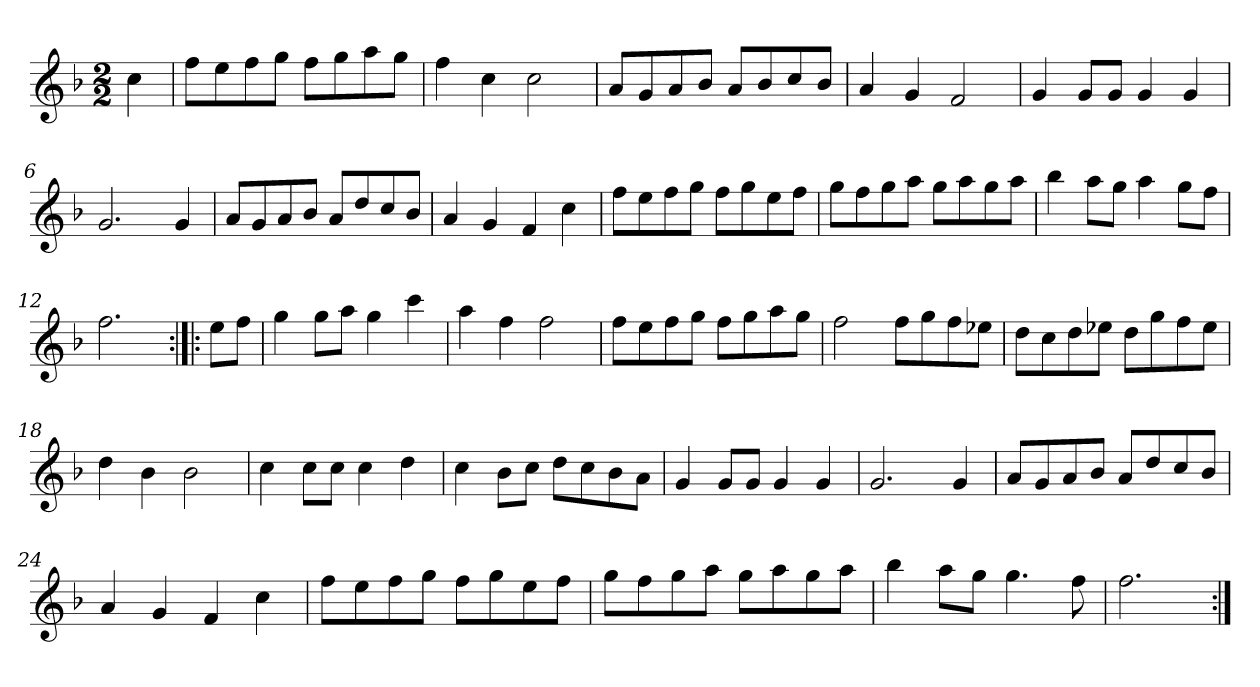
**kern
*part1
*staff1
*clefG2
*k[b-]
*F:
*M2/2
*MM120
=
4cc
=1
8ff\L
8ee\
8ff\
8gg\J
8ff\L
8gg\
8aa\
8gg\J
=2
4ff
4cc
2cc
=3
8a/L
8g/
8a/
8b-/J
8a/L
8b-/
8cc/
8b-/J
=4
4a
4g
2f
=5
4g
8g/L
8g/J
4g
4g
=6
2.g
4g
=7
8a/L
8g/
8a/
8b-/J
8a/L
8dd/
8cc/
8b-/J
=8
4a
4g
4f
4cc
=9
8ff\L
8ee\
8ff\
8gg\J
8ff\L
8gg\
8ee\
8ff\J
=10
8gg\L
8ff\
8gg\
8aa\J
8gg\L
8aa\
8gg\
8aa\J
=11
4bb-
8aa\L
8gg\J
4aa
8gg\L
8ff\J
=12
2.ff
=:|!|:
8ee\L
8ff\J
=13
4gg
8gg\L
8aa\J
4gg
4ccc
=14
4aa
4ff
2ff
=15
8ff\L
8ee\
8ff\
8gg\J
8ff\L
8gg\
8aa\
8gg\J
=16
2ff
8ff\L
8gg\
8ff\
8ee-X\J
=17
8dd\L
8cc\
8dd\
8ee-X\J
8dd\L
8gg\
8ff\
8ee-\J
=18
4dd
4b-
2b-
=19
4cc
8cc\L
8cc\J
4cc
4dd
=20
4cc
8b-\L
8cc\J
8dd\L
8cc\
8b-\
8a\J
=21
4g
8g/L
8g/J
4g
4g
=22
2.g
4g
=23
8a/L
8g/
8a/
8b-/J
8a/L
8dd/
8cc/
8b-/J
=24
4a
4g
4f
4cc
=25
8ff\L
8ee\
8ff\
8gg\J
8ff\L
8gg\
8ee\
8ff\J
=26
8gg\L
8ff\
8gg\
8aa\J
8gg\L
8aa\
8gg\
8aa\J
=27
4bb-
8aa\L
8gg\J
4.gg
8ff
=28
2.ff
=:|!
*-
